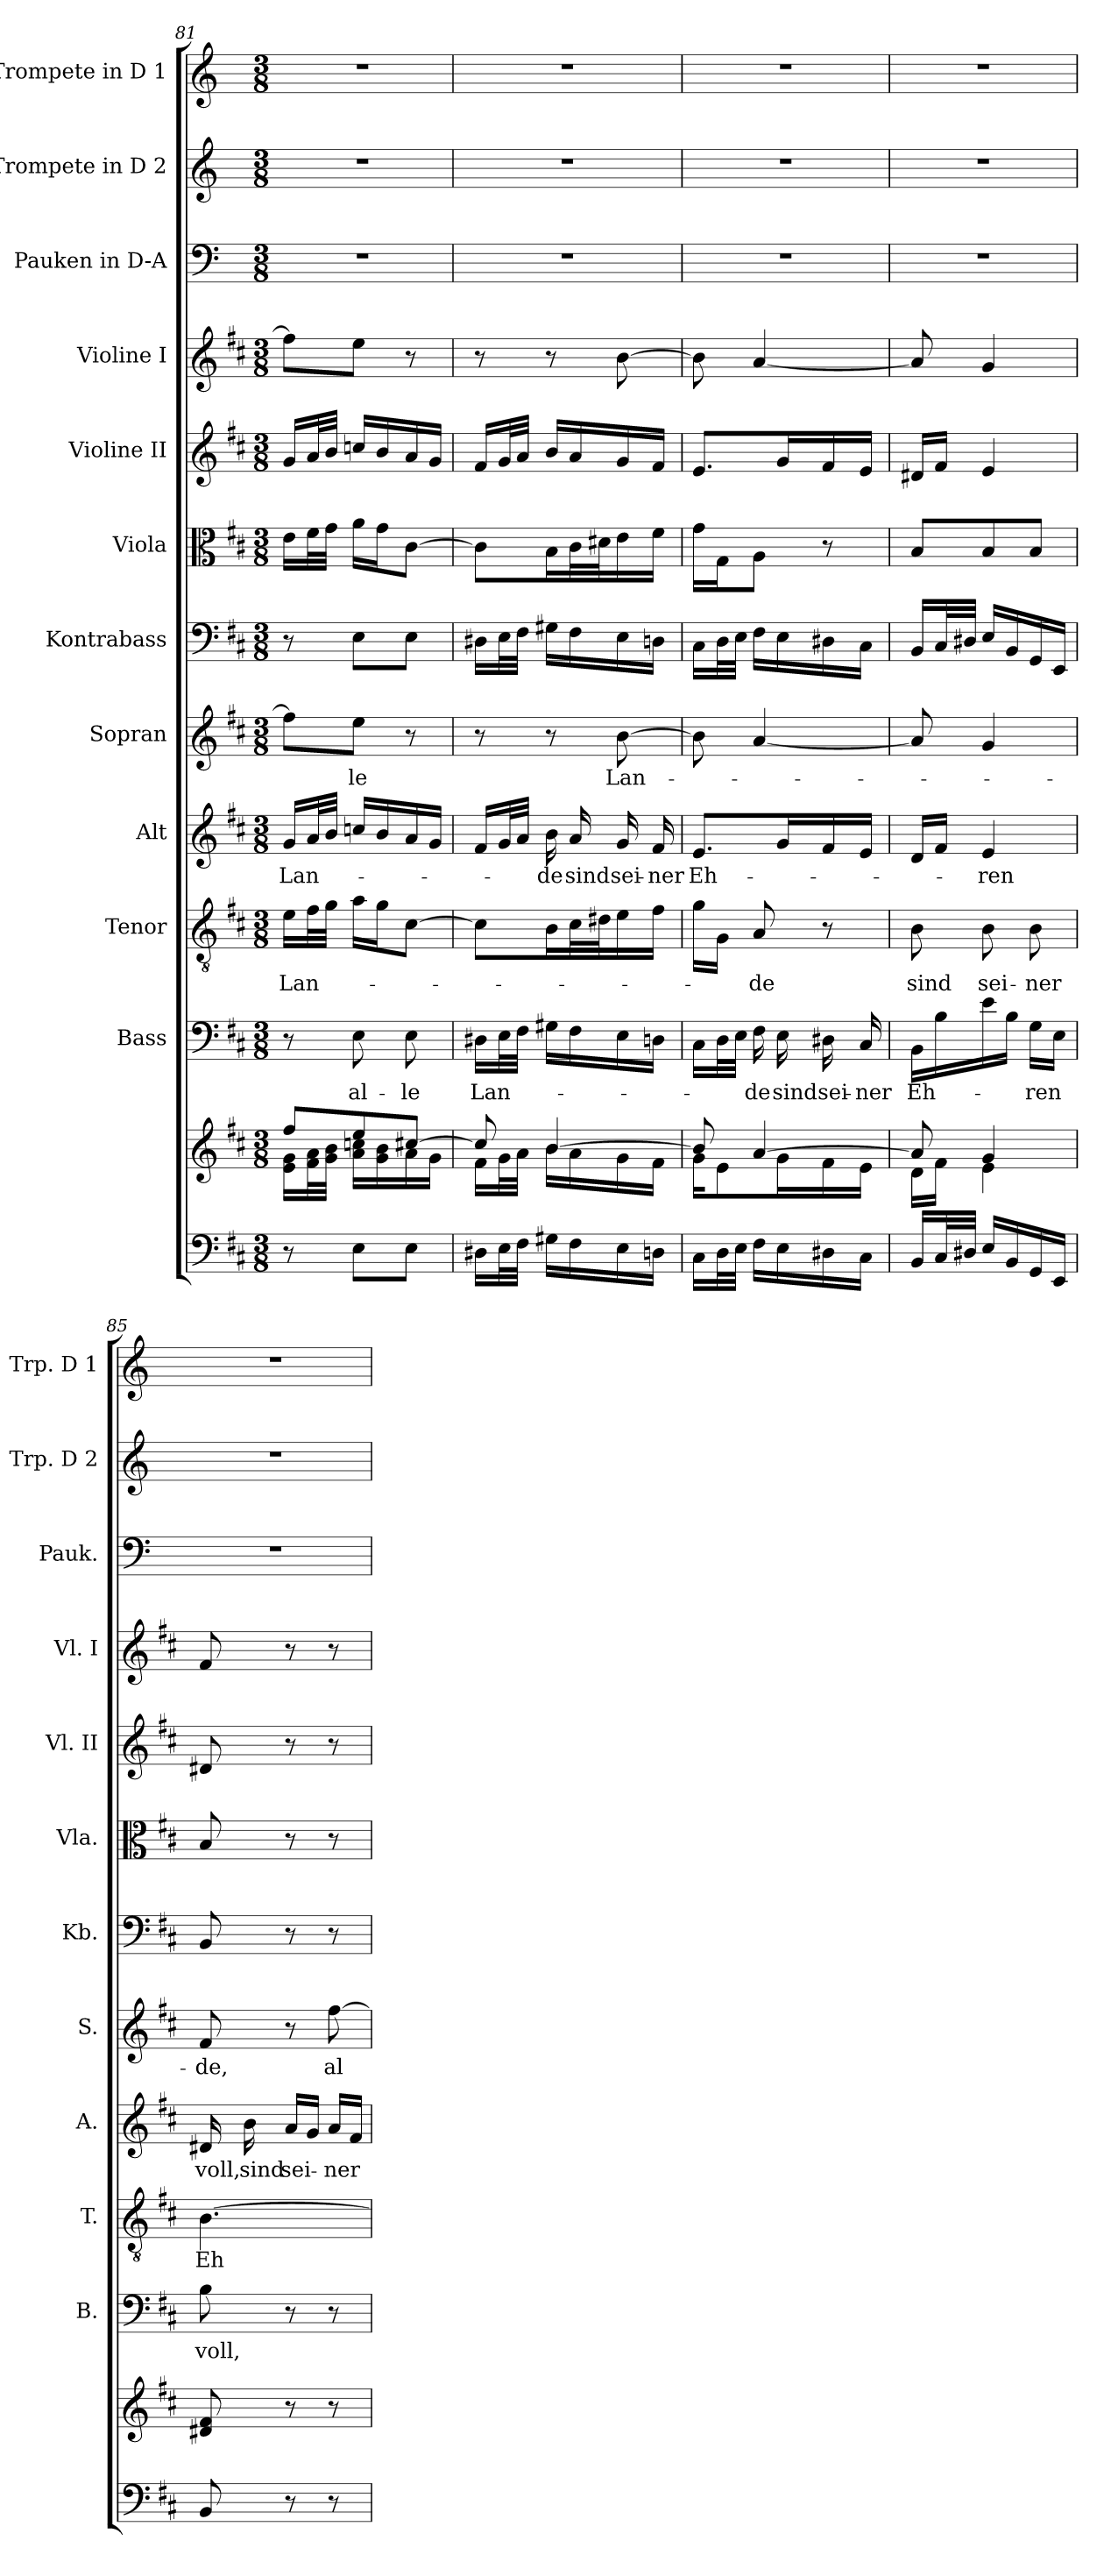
**kern	**kern	**kern	**text	**kern	**text	**kern	**text	**kern	**text	**kern	**kern	**kern	**kern	**kern	**kern	**kern
*part12	*part12	*part11	*part11	*part10	*part10	*part9	*part9	*part8	*part8	*part7	*part6	*part5	*part4	*part3	*part2	*part1
*staff13	*staff12	*staff11	*staff11	*staff10	*staff10	*staff9	*staff9	*staff8	*staff8	*staff7	*staff6	*staff5	*staff4	*staff3	*staff2	*staff1
*	*	*I"Bass	*	*I"Tenor	*	*I"Alt	*	*I"Sopran	*	*I"Kontrabass	*I"Viola	*I"Violine II	*I"Violine I	*I"Pauken in D-A	*I"Trompete in D 2	*I"Trompete in D 1
*	*	*I'B.	*	*I'T.	*	*I'A.	*	*I'S.	*	*I'Kb.	*I'Vla.	*I'Vl. II	*I'Vl. I	*I'Pauk.	*I'Trp. D 2	*I'Trp. D 1
*clefF4	*clefG2	*clefF4	*	*clefGv2	*	*clefG2	*	*clefG2	*	*clefF4	*clefC3	*clefG2	*clefG2	*clefF4	*clefG2	*clefG2
*	*	*	*	*	*	*	*	*	*	*ITrd7c12	*	*	*	*ITrd-1c-2	*ITrd-1c-2	*ITrd-1c-2
*k[f#c#]	*k[f#c#]	*k[f#c#]	*	*k[f#c#]	*	*k[f#c#]	*	*k[f#c#]	*	*k[f#c#]	*k[f#c#]	*k[f#c#]	*k[f#c#]	*k[f#c#]	*k[f#c#]	*k[f#c#]
*D:	*D:	*D:	*	*D:	*	*D:	*	*D:	*	*D:	*D:	*D:	*D:	*D:	*D:	*D:
*M3/8	*M3/8	*M3/8	*	*M3/8	*	*M3/8	*	*M3/8	*	*M3/8	*M3/8	*M3/8	*M3/8	*M3/8	*M3/8	*M3/8
=81	=81	=81	=81	=81	=81	=81	=81	=81	=81	=81	=81	=81	=81	=81	=81	=81
*	*^	*	*	*	*	*	*	*	*	*	*	*	*	*	*	*
!	!	!	!	!	!	!LO:LY:b	!	!LO:LY:b	!	!	!	!	!	!	!	!	!
8r	8ff#/L	16e\ 16g\LL	8r	.	16e\LL	Lan-	16g/LL	Lan-	8ff#\L]	.	8r	16e\LL	16g/LL	8ff#\L]	4.r	4.r	4.r
.	.	32f#\ 32a\L	.	.	32f#\L	.	32a/L	.	.	.	.	32f#\L	32a/L	.	.	.	.
.	.	32g\ 32b\JJJ	.	.	32g\JJJ	.	32b/JJJ	.	.	.	.	32g\JJJ	32b/JJJ	.	.	.	.
!	!	!	!	!LO:LY:b	!	!	!	!	!	!LO:LY:b	!	!	!	!	!	!	!
8E\L	8ee/	16a\ 16ccn\LL	8E\	al-	16a\LL	.	16ccn/LL	.	8ee\J	-le	8EE\L	16a\LL	16ccn/LL	8ee\J	.	.	.
.	.	16g\ 16b\	.	.	16g\J	.	16b/	.	.	.	.	16g\J	16b/	.	.	.	.
!	!	!	!	!LO:LY:b	!	!	!	!	!	!	!	!	!	!	!	!	!
8E\J	[>8cc#X/J	16a\	8E\	-le	[8c#\J	.	16a/	.	8r	.	8EE\J	[8c#\J	16a/	8r	.	.	.
.	.	16g\JJ	.	.	.	.	16g/JJ	.	.	.	.	.	16g/JJ	.	.	.	.
=82	=82	=82	=82	=82	=82	=82	=82	=82	=82	=82	=82	=82	=82	=82	=82	=82	=82
!	!	!	!	!LO:LY:b	!	!	!	!	!	!	!	!	!	!	!	!	!
16D#X\LL	8cc#/]	16f#\LL	16D#X\LL	Lan-	8c#\L]	.	16f#/LL	.	8r	.	16DD#X\LL	8c#\L]	16f#/LL	8r	4.r	4.r	4.r
32E\L	.	32g\L	32E\L	.	.	.	32g/L	.	.	.	32EE\L	.	32g/L	.	.	.	.
32F#\JJJ	.	32a\JJJ	32F#\JJJ	.	.	.	32a/JJJ	.	.	.	32FF#\JJJ	.	32a/JJJ	.	.	.	.
!	!	!	!	!	!	!	!	!LO:LY:b	!	!	!	!	!	!	!	!	!
16G#X\LL	[>4b/	16b\LL	16G#\LL	.	16B\L	.	16b\	-de	8r	.	16GG#X\LL	16B\L	16b/LL	8r	.	.	.
!	!	!	!	!	!	!	!	!LO:LY:b	!	!	!	!	!	!	!	!	!
16F#\	.	16a\	16F#\	.	32c#\L	.	16a/	sind	.	.	16FF#\	32c#\L	16a/	.	.	.	.
.	.	.	.	.	32d#X\J	.	.	.	.	.	.	32d#X\J	.	.	.	.	.
!	!	!	!	!	!	!	!	!LO:LY:b	!	!LO:LY:b	!	!	!	!	!	!	!
16E\	.	16g\	16E\	.	16e\	.	16g/	sei-	[8b\	Lan-	16EE\	16e\	16g/	[8b\	.	.	.
!	!	!	!	!	!	!	!	!LO:LY:b	!	!	!	!	!	!	!	!	!
16Dn\JJ	.	16f#\JJ	16Dn\JJ	.	16f#\JJ	.	16f#/	-ner	.	.	16DDn\JJ	16f#\JJ	16f#/JJ	.	.	.	.
=83	=83	=83	=83	=83	=83	=83	=83	=83	=83	=83	=83	=83	=83	=83	=83	=83	=83
!	!	!	!	!	!	!	!	!LO:LY:b	!	!	!	!	!	!	!	!	!
16C#\LL	8b/]	16g\KL	16C#\LL	.	16g\LL	.	8.e/L	Eh-	8b\]	.	16CC#\LL	16g\LL	8.e/L	8b\]	4.r	4.r	4.r
32D\L	.	8e\	32D\L	.	16G\JJ	.	.	.	.	.	32DD\L	16G\J	.	.	.	.	.
32E\JJJ	.	.	32E\JJJ	.	.	.	.	.	.	.	32EE\JJJ	.	.	.	.	.	.
!	!	!	!	!LO:LY:b	!	!LO:LY:b	!	!	!	!	!	!	!	!	!	!	!
16F#\LL	[>4a/	.	16F#\	-de	8A/	-de	.	.	[4a/	.	16FF#\LL	8A\J	.	[4a/	.	.	.
!	!	!	!	!LO:LY:b	!	!	!	!	!	!	!	!	!	!	!	!	!
16E\	.	16g\L	16E\	sind	.	.	16g/L	.	.	.	16EE\	.	16g/L	.	.	.	.
!	!	!	!	!LO:LY:b	!	!	!	!	!	!	!	!	!	!	!	!	!
16D#X\	.	16f#\	16D#X\	sei-	8r	.	16f#/	.	.	.	16DD#X\	8r	16f#/	.	.	.	.
!	!	!	!	!LO:LY:b	!	!	!	!	!	!	!	!	!	!	!	!	!
16C#\JJ	.	16e\JJ	16C#/	-ner	.	.	16e/JJ	.	.	.	16CC#\JJ	.	16e/JJ	.	.	.	.
!!LO:PB:g=z
=84	=84	=84	=84	=84	=84	=84	=84	=84	=84	=84	=84	=84	=84	=84	=84	=84	=84
!	!	!	!	!LO:LY:b	!	!LO:LY:b	!	!	!	!	!	!	!	!	!	!	!
16BB/LL	8a/]	16d\LL	16BB\LL	Eh-	8B\	sind	16d/LL	.	8a/]	.	16BBB/LL	8B/L	16d#X/LL	8a/]	4.r	4.r	4.r
32C#/L	.	16f#\JJ	16B\	.	.	.	16f#/JJ	.	.	.	32CC#/L	.	16f#/JJ	.	.	.	.
32D#X/JJJ	.	.	.	.	.	.	.	.	.	.	32DD#X/JJJ	.	.	.	.	.	.
!	!	!	!	!	!	!LO:LY:b	!	!LO:LY:b	!	!	!	!	!	!	!	!	!
16E/LL	4g/	4e\	16e\	.	8B\	sei-	4e/	-ren	4g/	.	16EE/LL	8B/	4e/	4g/	.	.	.
16BB/	.	.	16B\JJ	.	.	.	.	.	.	.	16BBB/	.	.	.	.	.	.
!	!	!	!	!LO:LY:b	!	!LO:LY:b	!	!	!	!	!	!	!	!	!	!	!
16GG/	.	.	16G\LL	-ren	8B\	-ner	.	.	.	.	16GGG/	8B/J	.	.	.	.	.
16EE/JJ	.	.	16E\JJ	.	.	.	.	.	.	.	16EEE/JJ	.	.	.	.	.	.
*	*v	*v	*	*	*	*	*	*	*	*	*	*	*	*	*	*	*
=85	=85	=85	=85	=85	=85	=85	=85	=85	=85	=85	=85	=85	=85	=85	=85	=85
!	!	!	!LO:LY:b	!	!LO:LY:b	!	!LO:LY:b	!	!LO:LY:b	!	!	!	!	!	!	!
8BB/	8d#X/ 8f#/	8B\	voll,	[4.B\	Eh-	16d#X/	voll,	8f#/	-de,	8BBB/	8B/	8d#X/	8f#/	4.r	4.r	4.r
!	!	!	!	!	!	!	!LO:LY:b	!	!	!	!	!	!	!	!	!
.	.	.	.	.	.	16b\	sind	.	.	.	.	.	.	.	.	.
!	!	!	!	!	!	!	!LO:LY:b	!	!	!	!	!	!	!	!	!
8r	8r	8r	.	.	.	16a/LL	sei-	8r	.	8r	8r	8r	8r	.	.	.
.	.	.	.	.	.	16g/JJ	.	.	.	.	.	.	.	.	.	.
!	!	!	!	!	!	!	!LO:LY:b	!	!LO:LY:b	!	!	!	!	!	!	!
8r	8r	8r	.	.	.	16a/LL	-ner	[8ff#\	al-	8r	8r	8r	8r	.	.	.
.	.	.	.	.	.	16f#/JJ	.	.	.	.	.	.	.	.	.	.
=	=	=	=	=	=	=	=	=	=	=	=	=	=	=	=	=
*-	*-	*-	*-	*-	*-	*-	*-	*-	*-	*-	*-	*-	*-	*-	*-	*-
